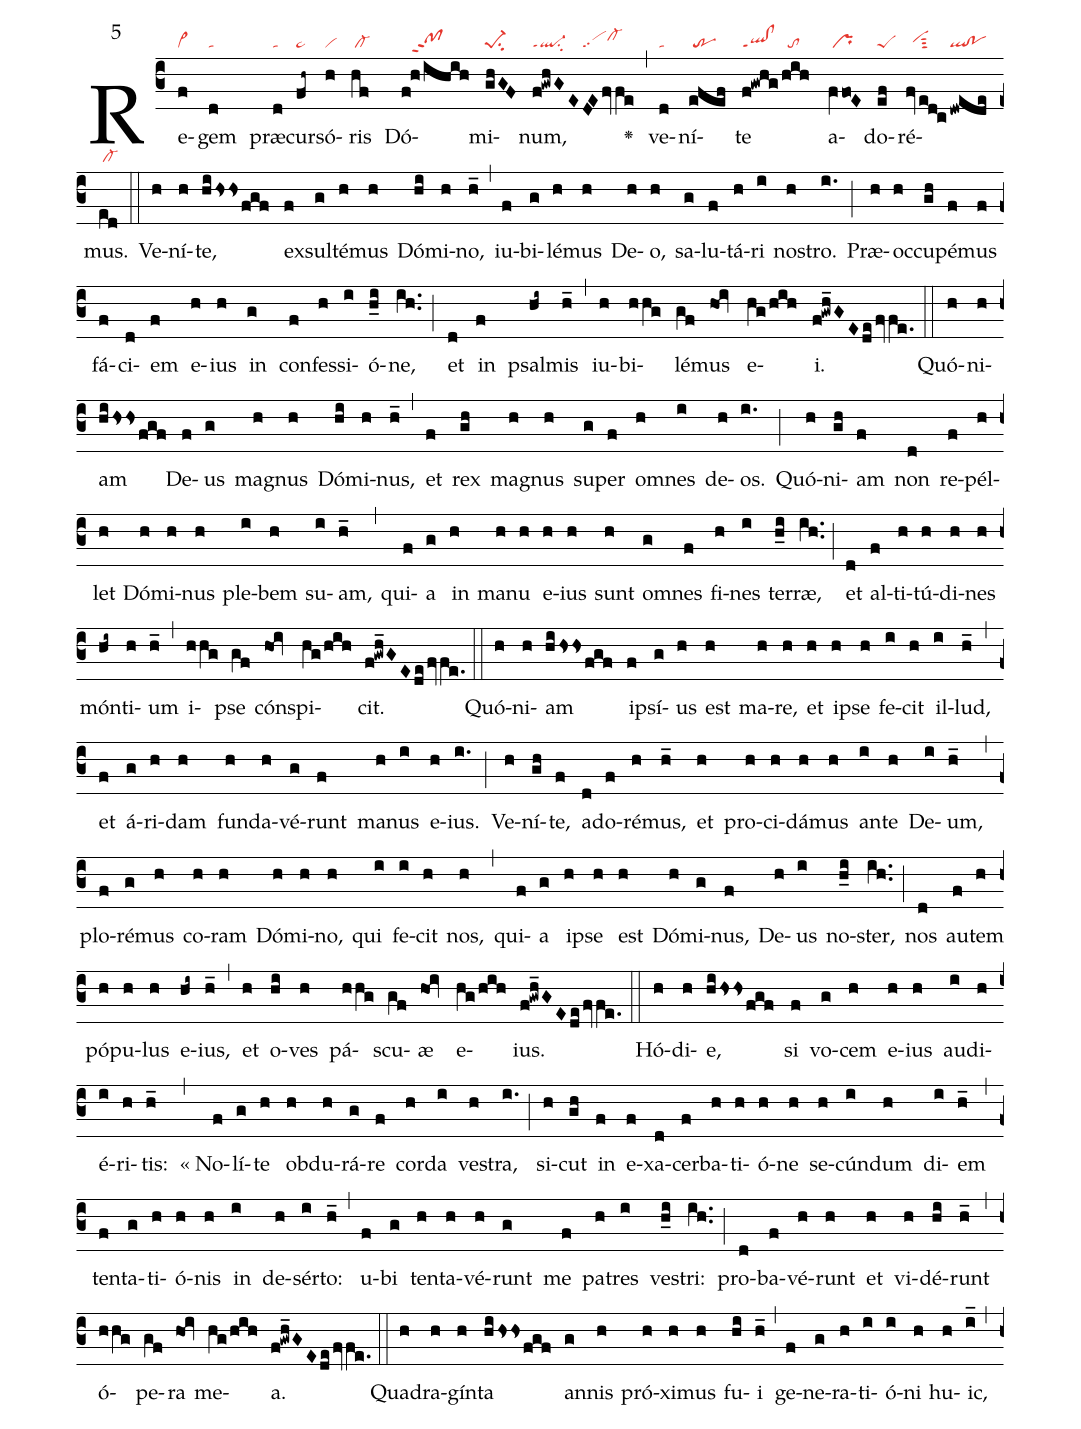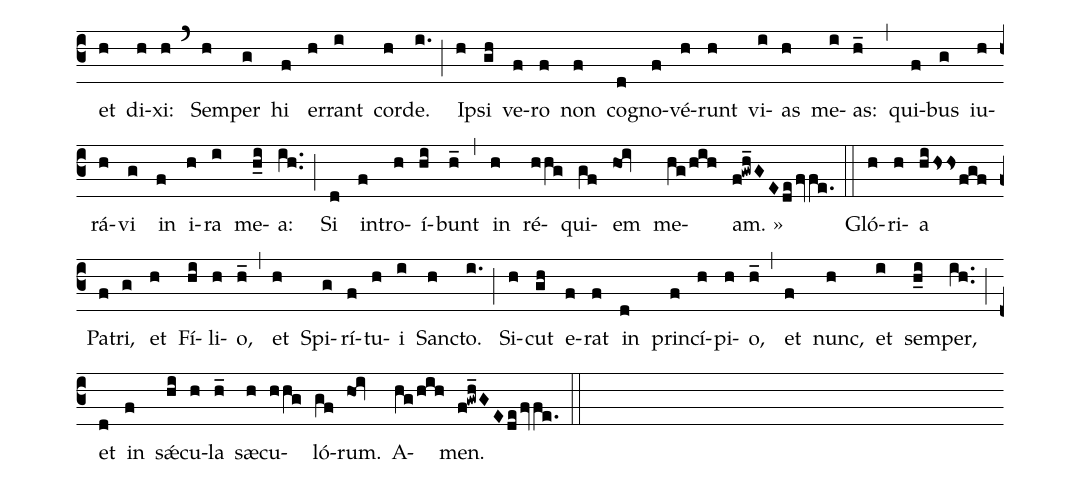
mode:5;
nabc-lines:1;
%%
(c3)Re(f|vi>)gem(d|ta) præ(d|ta)cur(fh~|pe~)só(h|vi)ris(hf|/cl-) Dó(f!h/ihih|///pfhhppt2)mi(ghGF|pe-1su2)num,(f!gwhGE|ql-ppt1su2|/DEfvfe|vipp2cl-hi) <v>\greheightstar</v>(,) ve(d|ta)ní(efef|/tr)te(f!gwhg|ql!clppt1|/hih|//to) a(fVfo!E|/pr)do(ef|peS)ré(fve!d!c|//vihhsut3|dwede|ql!po)mus.(ed|/cl-) (::)

Ve(h)ní(h)te,(hi/hssfgf) ex(f)sul(g)té(h)mus(h) Dó(hi)mi(h)no,(h_) (,) iu(f)bi(g)lé(h)mus(h) De(h)o,(h) sa(g)lu(f)tá(h)ri(i) no(h)stro.(i.) (;) Præ(h)oc(h)cu(gh)pé(f)mus(f) fá(f)ci(d)em(f) e(h)ius(h) in(g) con(f)fes(h)si(i)ó(h_i)ne,(ih..) (;) et(d) in(f) psal(hi~)mis(h_) (,) iu(h)bi(h/hg)lé(gf)mus(ho1i) e(hg/hih)i.(f!gwh_GEdefv/fe.) (::)

Quó(h)ni(h)am(hi/hssfgf) De(f)us(g) ma(h)gnus(h) Dó(hi)mi(h)nus,(h_) (,) et(f) rex(gh) ma(h)gnus(h) su(g)per(f) om(h)nes(i) de(h)os.(i.) (;) Quó(h)ni(gh)am(f) non(d) re(f)pél(h)let(h) Dó(h)mi(h)nus(h) ple(i)bem(h) su(i)am,(h_) (,) qui(f)a(g) in(h) ma(h)nu(h) e(h)ius(h) sunt(h) om(g)nes(f) fi(h)nes(i) ter(h_i)ræ,(ih..) (;) et(d) al(f)ti(h)tú(h)di(h)nes(h) món(hi~)ti(h)um(h_) (,) i(h/hg)pse(gf) cón(ho1i)spi(hg/hih)cit.(f!gwh_GEdefv/fe.) (::)

Quó(h)ni(h)am(hi/hssfgf) i(f)psí(g)us(h) est(h) ma(h)re,(h) et(h) i(h)pse(h) fe(i)cit(h) il(i)lud,(h_) (,) et(f) á(g)ri(h)dam(h) fun(h)da(h)vé(g)runt(f) ma(h)nus(i) e(h)ius.(i.) (;) Ve(h)ní(gh)te,(f) a(d)do(f)ré(h)mus,(h_) et(h) pro(h)ci(h)dá(h)mus(h) an(i)te(h) De(i)um,(h_) (,) plo(f)ré(g)mus(h) co(h)ram(h) Dó(h)mi(h)no,(h) qui(i) fe(i)cit(h) nos,(h) (,) qui(f)a(g) i(h)pse(h) est(h) Dó(h)mi(g)nus,(f) De(h)us(i) no(h_i)ster,(ih..) (;) nos(d) au(f)tem(h) pó(h)pu(h)lus(h) e(hi~)ius,(h_) (,) et(h) o(hi)ves(h) pá(h/hg)scu(gf)æ(ho1i) e(hg/hih)ius.(f!gwh_GEdefv/fe.) (::)

Hó(h)di(h)e,(hi/hssfgf) si(f) vo(g)cem(h) e(h)ius(h) au(i)di(h)é(i)ri(h)tis:(h_) (,)
« No(f)lí(g)te(h) ob(h)du(h)rá(g)re(f) cor(h)da(i) ve(h)stra,(i.) (;) si(h)cut(gh) in(f) e(f)xa(d)cer(f)ba(h)ti(h)ó(h)ne(h) se(h)cún(i)dum(h) di(i)em(h_) (,) ten(f)ta(g)ti(h)ó(h)nis(h) in(i) de(h)sér(i)to:(h_) (,) u(f)bi(g) ten(h)ta(h)vé(h)runt(g) me(f) pa(h)tres(i) ve(h_i)stri:(ih..) (;) pro(d)ba(f)vé(h)runt(h) et(h) vi(h)dé(hi)runt(h_) (,) ó(h/hg)pe(gf)ra(ho1i) me(hg/hih)a.(f!gwh_GEdefv/fe.) (::)

Qua(h)dra(h)gín(h)ta(hi/hssfgf) an(g)nis(h) pró(h)xi(h)mus(h) fu(hi)i(h_) (,) ge(f)ne(g)ra(h)ti(i)ó(i)ni(h) hu(h)ic,(i_) (,) et(h) di(h)xi:(h) (`) Sem(h)per(g) hi(f) er(h)rant(i) cor(h)de.(i.) (;) I(h)psi(gh) ve(f)ro(f) non(f) co(d)gno(f)vé(h)runt(h) vi(i)as(h) me(i)as:(h_) (,) qui(f)bus(g) iu(h)rá(h)vi(g) in(f) i(h)ra(i) me(h_i)a:(ih..) (;) Si(d) in(f)tro(h)í(hi)bunt(h_) (,) in(h) ré(h/hg)qui(gf)em(ho1i) me(hg/hih)am. »(f!gwh_GEdefv/fe.) (::)

Gló(h)ri(h)a(hi/hssfgf) Pa(f)tri,(g) et(h) Fí(hi)li(h)o,(h_) (,) et(h) Spi(g)rí(f)tu(h)i(i) San(h)cto.(i.) (;) Si(h)cut(gh) e(f)rat(f) in(d) prin(f)cí(h)pi(h)o,(h_) (,) et(f) nunc,(h) et(i) sem(h_i)per,(ih..) (;) et(d) in(f) sǽ(hi)cu(h)la(h_) sæ(h)cu(h/hg)ló(gf)rum.(ho1i) A(hg/hih)men.(f!gwh_GEdefv/fe.) (::)
